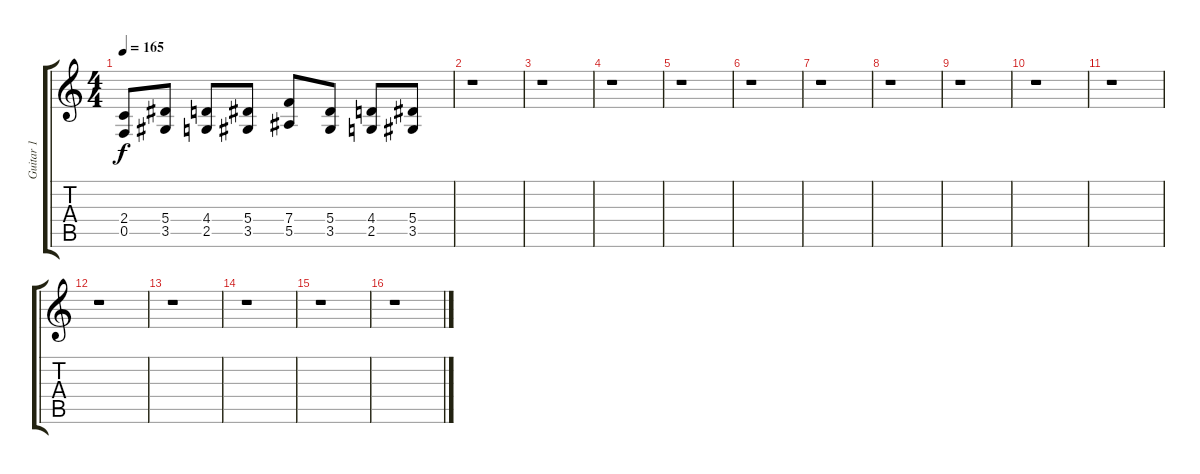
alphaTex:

\track ("Guitar 1" "Guitar 1") {instrument distortionguitar}
\staff {score tabs}
\tuning (C4 G3 Eb3 Bb2 F2 C2) {hide}
\ts (4 4)
\tempo 165
\clef g2
\ks c
(2.4 0.5).8{dy f} (5.4 3.5).8 (4.4 2.5).8 (5.4 3.5).8 (7.4 5.5).8 (5.4 3.5).8 (4.4 2.5).8 (5.4 3.5).8 |
r.1 |
r.1 |
r.1 |
r.1 |
r.1 |
r.1 |
r.1 |
r.1 |
r.1 |
r.1 |
r.1 |
r.1 |
r.1 |
r.1 |
r.1
